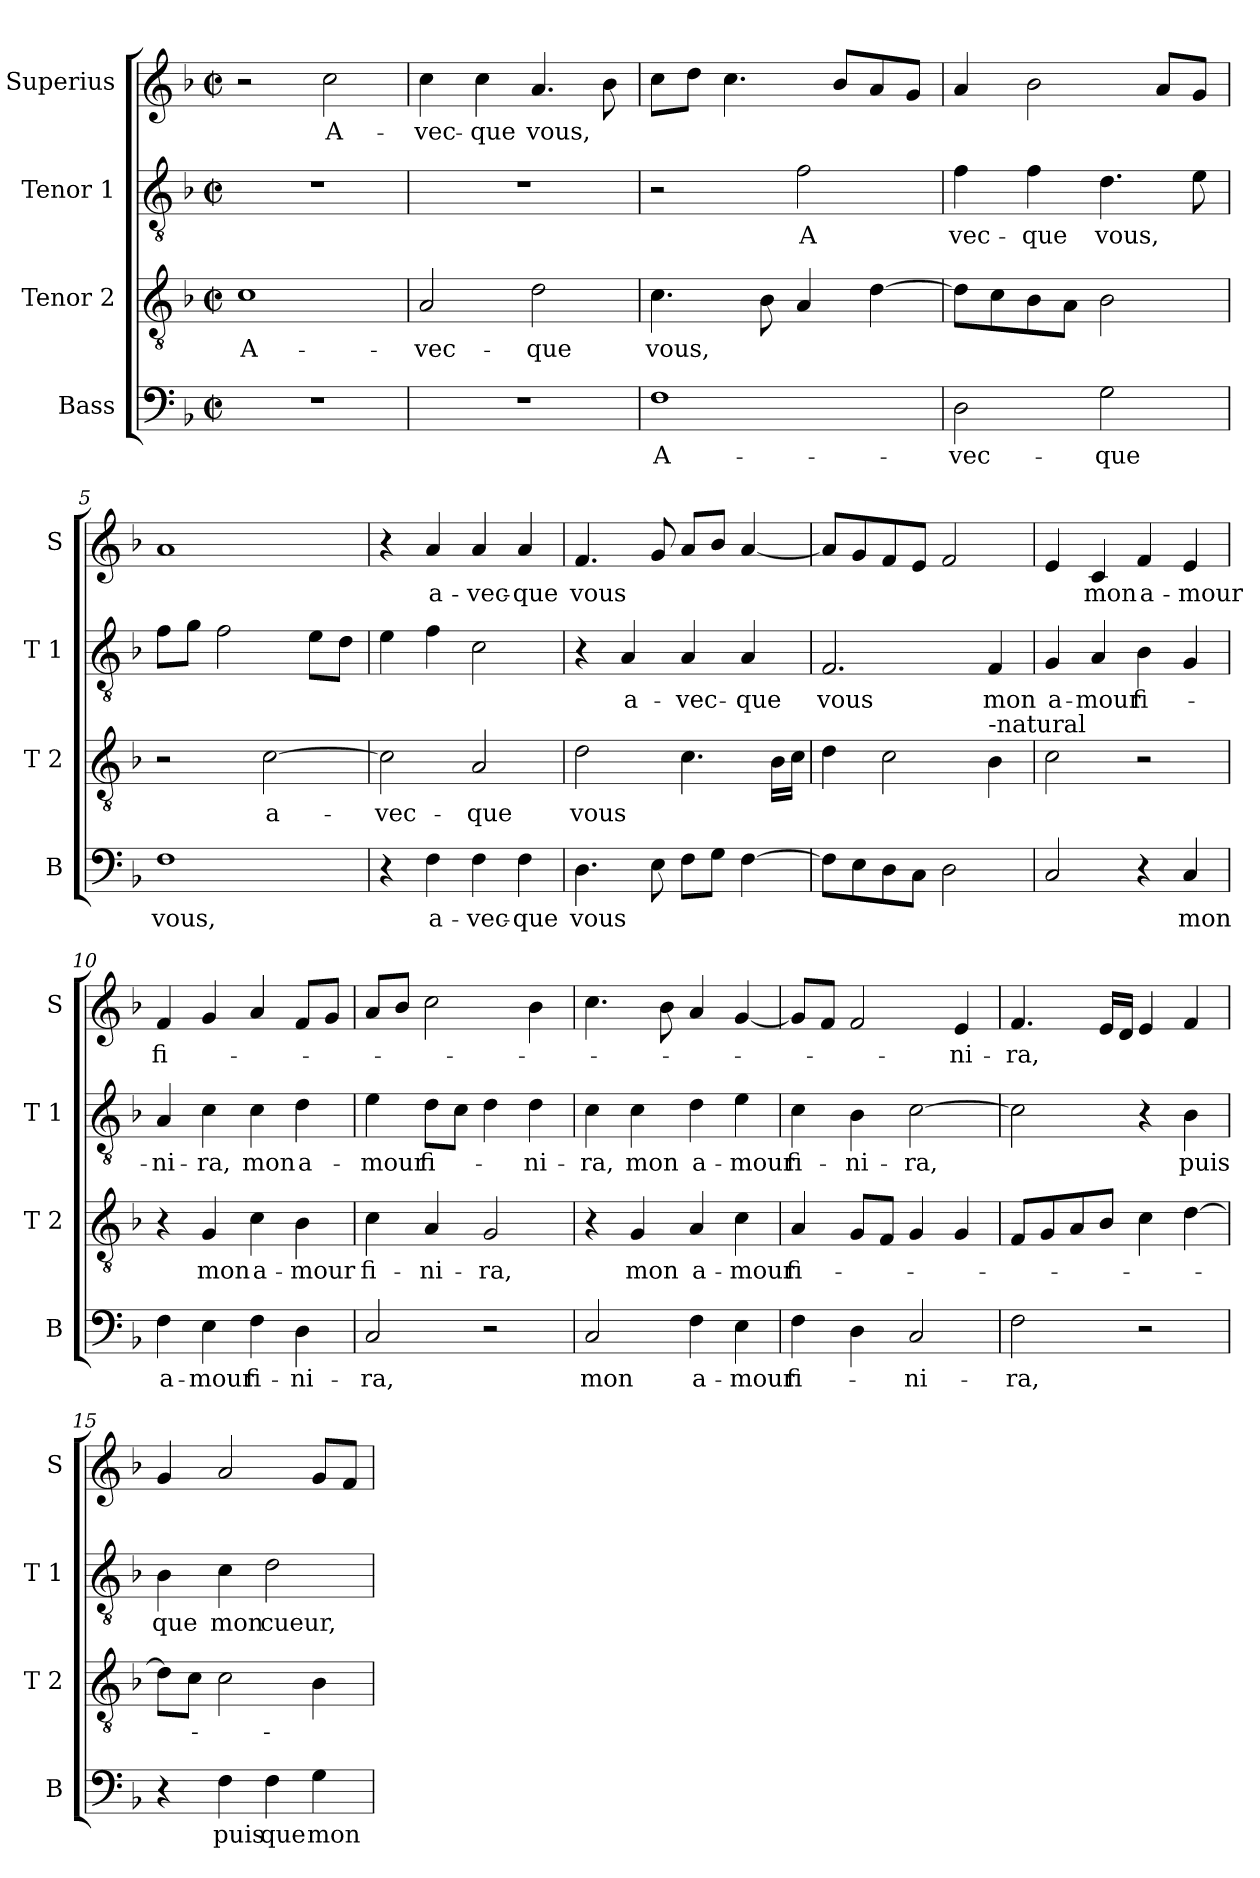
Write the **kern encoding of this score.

**kern	**text	**kern	**text	**kern	**text	**kern	**text
*part4	*part4	*part3	*part3	*part2	*part2	*part1	*part1
*staff4	*staff4	*staff3	*staff3	*staff2	*staff2	*staff1	*staff1
*I"Bass	*	*I"Tenor 2	*	*I"Tenor 1	*	*I"Superius	*
*I'B	*	*I'T 2	*	*I'T 1	*	*I'S	*
*clefF4	*	*clefGv2	*	*clefGv2	*	*clefG2	*
*k[b-]	*	*k[b-]	*	*k[b-]	*	*k[b-]	*
*F:	*	*F:	*	*F:	*	*F:	*
*M2/2	*	*M2/2	*	*M2/2	*	*M2/2	*
*met(c|)	*	*met(c|)	*	*met(c|)	*	*met(c|)	*
=1	=1	=1	=1	=1	=1	=1	=1
1r	.	1c	A-	1r	.	2r	.
.	.	.	.	.	.	2cc\	A-
=2	=2	=2	=2	=2	=2	=2	=2
1r	.	2A/	-vec-	1r	.	4cc\	-vec-
.	.	.	.	.	.	4cc\	-que
.	.	2d\	-que	.	.	4.a/	vous,
.	.	.	.	.	.	8b-\	.
=3	=3	=3	=3	=3	=3	=3	=3
1F	A-	4.c\	vous,	2r	.	8cc\L	.
.	.	.	.	.	.	8dd\J	.
.	.	.	.	.	.	4.cc\	.
.	.	8B-\	.	.	.	.	.
.	.	4A/	.	2f\	A	.	.
.	.	.	.	.	.	8b-/L	.
.	.	[4d\	.	.	.	8a/	.
.	.	.	.	.	.	8g/J	.
=4	=4	=4	=4	=4	=4	=4	=4
2D\	-vec-	8d\L]	.	4f\	vec-	4a/	.
.	.	8c\	.	.	.	.	.
.	.	8B-\	.	4f\	-que	2b-\	.
.	.	8A\J	.	.	.	.	.
2G\	-que	2B-\	.	4.d\	vous,	.	.
.	.	.	.	.	.	8a/L	.
.	.	.	.	8e\	.	8g/J	.
=5	=5	=5	=5	=5	=5	=5	=5
1F	vous,	2r	.	8f\L	.	1a	.
.	.	.	.	8g\J	.	.	.
.	.	.	.	2f\	.	.	.
.	.	[2c\	a-	.	.	.	.
.	.	.	.	8e\L	.	.	.
.	.	.	.	8d\J	.	.	.
!!LO:LB:g=z
=6	=6	=6	=6	=6	=6	=6	=6
4r	.	2c\]	-vec-	4e\	.	4r	.
4F\	a-	.	.	4f\	.	4a/	a-
4F\	-vec-	2A/	-que	2c\	.	4a/	-vec-
4F\	-que	.	.	.	.	4a/	-que
=7	=7	=7	=7	=7	=7	=7	=7
4.D\	vous	2d\	vous	4r	.	4.f/	vous
.	.	.	.	4A/	a-	.	.
8E\	.	.	.	.	.	8g/	.
8F\L	.	4.c\	.	4A/	-vec-	8a/L	.
8G\J	.	.	.	.	.	8b-/J	.
[4F\	.	.	.	4A/	-que	[4a/	.
.	.	16B-\LL	.	.	.	.	.
.	.	16c\JJ	.	.	.	.	.
=8	=8	=8	=8	=8	=8	=8	=8
8F\L]	.	4d\	.	2.F/	vous	8a/L]	.
8E\	.	.	.	.	.	8g/	.
8D\	.	2c\	.	.	.	8f/	.
8C\J	.	.	.	.	.	8e/J	.
2D\	.	.	.	.	.	2f/	.
!	!	!LO:TX:a:t=-natural	!	!	!	!	!
.	.	4B-\	.	4F/	mon	.	.
=9	=9	=9	=9	=9	=9	=9	=9
2C/	.	2c\	.	4G/	a-	4e/	.
.	.	.	.	4A/	-mour	4c/	mon
4r	.	2r	.	4B-\	fi-	4f/	a-
4C/	mon	.	.	4G/	.	4e/	-mour
=10	=10	=10	=10	=10	=10	=10	=10
4F\	a-	4r	.	4A/	-ni-	4f/	fi-
4E\	-mour	4G/	mon	4c\	-ra,	4g/	.
4F\	fi-	4c\	a-	4c\	mon	4a/	.
4D\	-ni-	4B-\	-mour	4d\	a-	8f/L	.
.	.	.	.	.	.	8g/J	.
!!LO:LB:g=z
=11	=11	=11	=11	=11	=11	=11	=11
2C/	-ra,	4c\	fi-	4e\	-mour	8a/L	.
.	.	.	.	.	.	8b-/J	.
.	.	4A/	-ni-	8d\L	fi-	2cc\	.
.	.	.	.	8c\J	.	.	.
2r	.	2G/	-ra,	4d\	.	.	.
.	.	.	.	4d\	-ni-	4b-\	.
=12	=12	=12	=12	=12	=12	=12	=12
2C/	mon	4r	.	4c\	-ra,	4.cc\	.
.	.	4G/	mon	4c\	mon	.	.
.	.	.	.	.	.	8b-\	.
4F\	a-	4A/	a-	4d\	a-	4a/	.
4E\	-mour	4c\	-mour	4e\	-mour	[4g/	.
=13	=13	=13	=13	=13	=13	=13	=13
4F\	fi-	4A/	fi-	4c\	fi-	8g/L]	.
.	.	.	.	.	.	8f/J	.
4D\	.	8G/L	.	4B-\	-ni-	2f/	.
.	.	8F/J	.	.	.	.	.
2C/	-ni-	4G/	.	[2c\	-ra,	.	.
.	.	4G/	.	.	.	4e/	-ni-
=14	=14	=14	=14	=14	=14	=14	=14
2F\	-ra,	8F/L	.	2c\]	.	4.f/	-ra,
.	.	8G/	.	.	.	.	.
.	.	8A/	.	.	.	.	.
.	.	8B-/J	.	.	.	16e/LL	.
.	.	.	.	.	.	16d/JJ	.
2r	.	4c\	.	4r	.	4e/	.
.	.	[4d\	.	4B-\	puis	4f/	.
=15	=15	=15	=15	=15	=15	=15	=15
4r	.	8d\L]	.	4B-\	que	4g/	.
.	.	8c\J	.	.	.	.	.
4F\	puis	2c\	.	4c\	mon	2a/	.
4F\	que	.	.	2d\	cueur,	.	.
4G\	mon	4B-\	.	.	.	8g/L	.
.	.	.	.	.	.	8f/J	.
=	=	=	=	=	=	=	=
*-	*-	*-	*-	*-	*-	*-	*-
